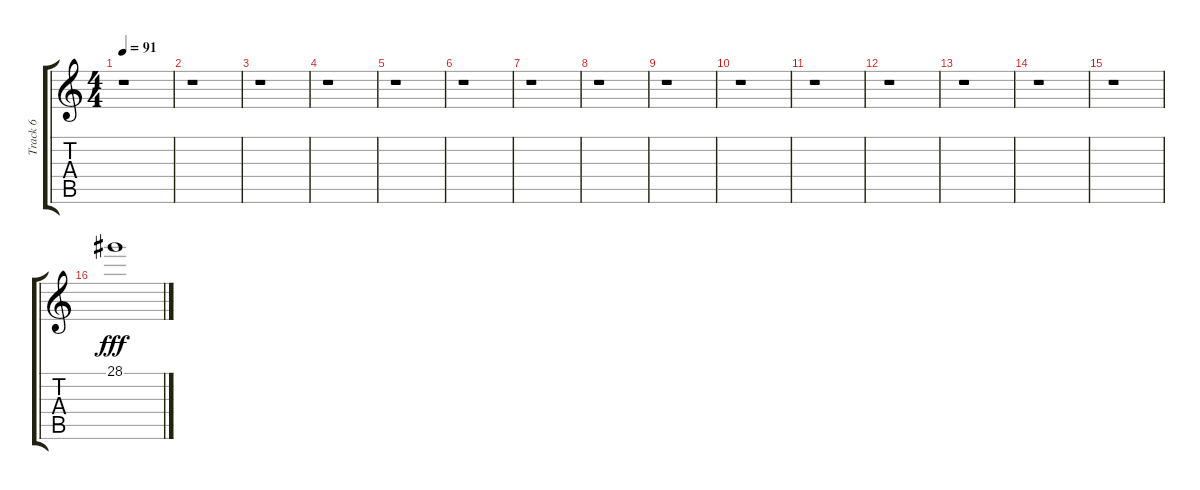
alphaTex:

\track ("Track 6" "Track 6") {instrument pad8sweep}
\staff {score tabs}
\tuning (E4 B3 G3 D3 A2 E2) {hide}
\ts (4 4)
\tempo 91
\clef g2
\ks c
r.1{dy f} |
r.1 |
r.1 |
r.1 |
r.1 |
r.1 |
r.1 |
r.1 |
r.1 |
r.1 |
r.1 |
r.1 |
r.1 |
r.1 |
r.1 |
28.1.1{dy fff}
